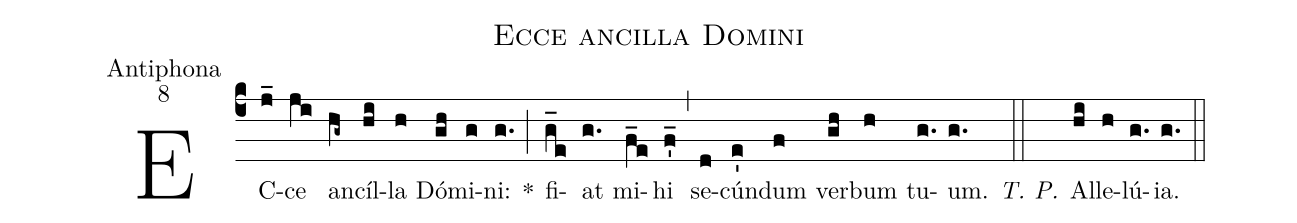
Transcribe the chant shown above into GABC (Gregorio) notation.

name:Ecce ancilla Domini;
office-part:Antiphona;
mode:8;
%%
(c4) EC(j_)ce(ji) an(hg~)cíl(hi)la(h) Dó(gh)mi(g)ni:(g.) *(;) fi(g_e)at(g.) mi(f_e)hi(f'_) (,) se(d)cún(e')dum(f) ver(gh)bum(h) tu(g.)um.(g.) <i>T. P.</i>(::) Al(hi)le(h)lú(g.)ia.(g.) (::)
